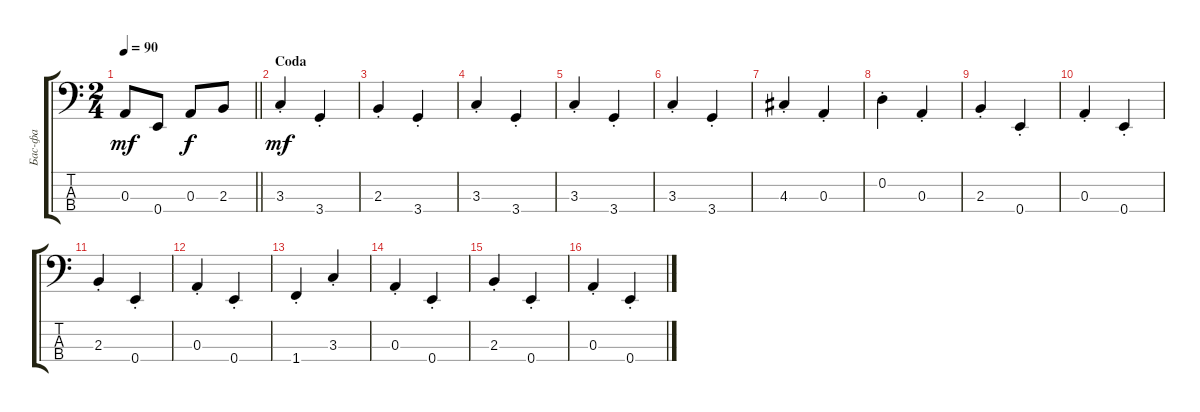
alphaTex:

\track ("Бас-фа" "Бас-фа") {instrument electricbasspick}
\staff {score tabs}
\tuning (G2 D2 A1 E1) {hide}
\ts (2 4)
\tempo 90
\clef f4
\barLineRight lightlight
\ks c
0.3.8{dy mf} 0.4.8 0.3.8{dy f} 2.3.8 |
\section ("" "Coda")
3.3{st}.4{dy mf} 3.4{st}.4 |
2.3{st}.4 3.4{st}.4 |
3.3{st}.4 3.4{st}.4 |
3.3{st}.4 3.4{st}.4 |
3.3{st}.4 3.4{st}.4 |
4.3{st}.4 0.3{st}.4 |
0.2{st}.4 0.3{st}.4 |
2.3{st}.4 0.4{st}.4 |
0.3{st}.4 0.4{st}.4 |
2.3{st}.4 0.4{st}.4 |
0.3{st}.4 0.4{st}.4 |
1.4{st}.4 3.3{st}.4 |
0.3{st}.4 0.4{st}.4 |
2.3{st}.4 0.4{st}.4 |
0.3{st}.4 0.4{st}.4
